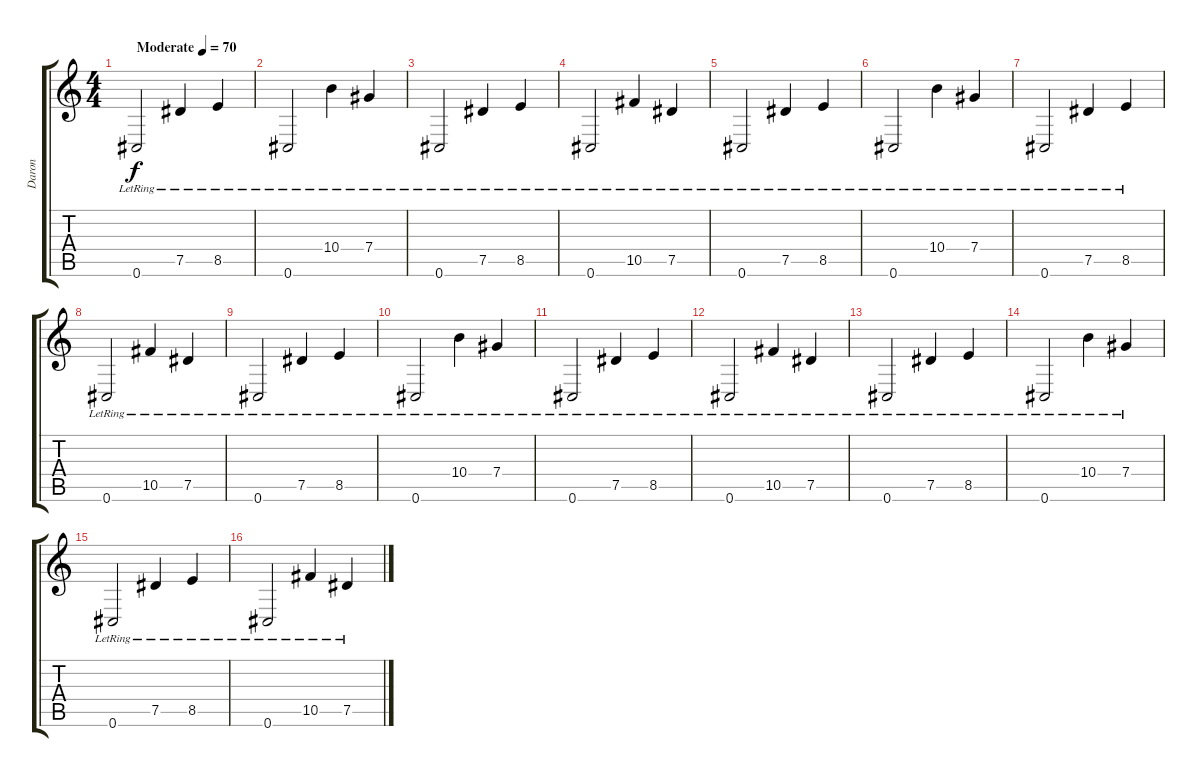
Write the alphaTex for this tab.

\track ("Daron" "Daron") {instrument electricguitarclean}
\staff {score tabs}
\tuning (Eb4 Bb3 Gb3 Db3 Ab2 Db2) {hide}
\ts (4 4)
\tempo (70 "Moderate")
\clef g2
\ks c
0.6{lr}.2{dy f instrument electricguitarclean} 7.5{lr}.4 8.5{lr}.4 |
0.6{lr}.2 10.4{lr}.4 7.4{lr}.4 |
0.6{lr}.2 7.5{lr}.4 8.5{lr}.4 |
0.6{lr}.2 10.5{lr}.4 7.5{lr}.4 |
0.6{lr}.2 7.5{lr}.4 8.5{lr}.4 |
0.6{lr}.2 10.4{lr}.4 7.4{lr}.4 |
0.6{lr}.2 7.5{lr}.4 8.5{lr}.4 |
0.6{lr}.2 10.5{lr}.4 7.5{lr}.4 |
0.6{lr}.2 7.5{lr}.4 8.5{lr}.4 |
0.6{lr}.2 10.4{lr}.4 7.4{lr}.4 |
0.6{lr}.2 7.5{lr}.4 8.5{lr}.4 |
0.6{lr}.2 10.5{lr}.4 7.5{lr}.4 |
0.6{lr}.2 7.5{lr}.4 8.5{lr}.4 |
0.6{lr}.2 10.4{lr}.4 7.4{lr}.4 |
0.6{lr}.2 7.5{lr}.4 8.5{lr}.4 |
0.6{lr}.2 10.5{lr}.4 7.5{lr}.4
